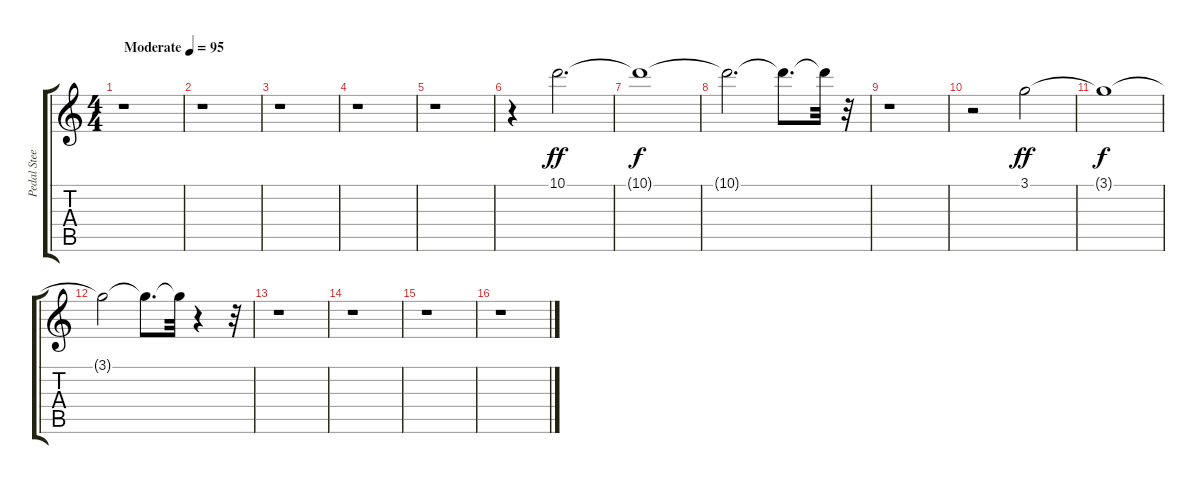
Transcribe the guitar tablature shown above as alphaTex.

\track ("Pedal Steel" "Pedal Stee") {instrument electricguitarjazz}
\staff {score tabs}
\tuning (E4 B3 G3 D3 A2 E2) {hide}
\ts (4 4)
\tempo (95 "Moderate")
\clef g2
\ks c
r.1{dy ff instrument electricguitarjazz} |
r.1 |
r.1 |
r.1 |
r.1 |
r.4 10.1.2{d} |
10.1{t}.1{dy f} |
10.1{t}.2{d} 10.1{t}.8{d} 10.1{t}.32 r.32 |
r.1 |
r.2 3.1.2{dy ff} |
3.1{t}.1{dy f} |
3.1{t}.2 3.1{t}.8{d} 3.1{t}.32 r.4 r.32 |
r.1 |
r.1 |
r.1 |
r.1
